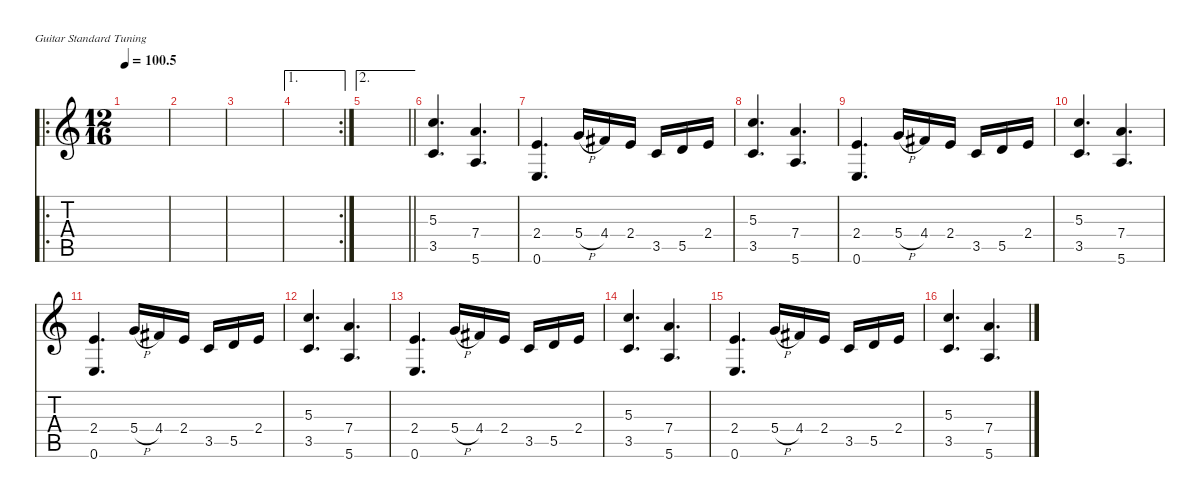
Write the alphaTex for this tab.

\defaultSystemsLayout 4
\hideDynamics
\bracketExtendMode nobrackets
\singleTrackTrackNamePolicy hidden
\multiTrackTrackNamePolicy hidden
\firstSystemTrackNameMode fullname
\firstSystemTrackNameOrientation horizontal
\otherSystemsTrackNameOrientation horizontal
\track ("Guitar" "dist.guit.") {instrument distortionguitar}
\staff {score tabs}
\tuning (E4 B3 G3 D3 A2 E2)
\ro
\ts (12 16)
\tempo
100.5
\accidentals auto
\clef g2
\ottava regular
\simile none
\ks c
|
|
|
\ae 1
\rc 2
|
\ae 2
\barLineRight lightlight
|
(5.3 3.5).4{d dy mf beam Up} (7.4 5.6).4{d beam Up} |
(2.4 0.6).4{d beam Up} 5.4{h}.16{dy f beam Up} 4.4{acc #}.16{beam Up} 2.4.16{beam Up beam split} 3.5.16{beam Up} 5.5.16{beam Up} 2.4.16{beam Up} |
(5.3 3.5).4{d dy mf beam Up} (7.4 5.6).4{d beam Up} |
(2.4 0.6).4{d beam Up} 5.4{h}.16{dy f beam Up} 4.4{acc #}.16{beam Up} 2.4.16{beam Up beam split} 3.5.16{beam Up} 5.5.16{beam Up} 2.4.16{beam Up} |
(5.3 3.5).4{d dy mf beam Up} (7.4 5.6).4{d beam Up} |
(2.4 0.6).4{d beam Up} 5.4{h}.16{dy f beam Up} 4.4{acc #}.16{beam Up} 2.4.16{beam Up beam split} 3.5.16{beam Up} 5.5.16{beam Up} 2.4.16{beam Up} |
(5.3 3.5).4{d dy mf beam Up} (7.4 5.6).4{d beam Up} |
(2.4 0.6).4{d beam Up} 5.4{h}.16{dy f beam Up} 4.4{acc #}.16{beam Up} 2.4.16{beam Up beam split} 3.5.16{beam Up} 5.5.16{beam Up} 2.4.16{beam Up} |
(5.3 3.5).4{d dy mf beam Up} (7.4 5.6).4{d beam Up} |
(2.4 0.6).4{d beam Up} 5.4{h}.16{dy f beam Up} 4.4{acc #}.16{beam Up} 2.4.16{beam Up beam split} 3.5.16{beam Up} 5.5.16{beam Up} 2.4.16{beam Up} |
(5.3 3.5).4{d dy mf beam Up} (7.4 5.6).4{d beam Up}
